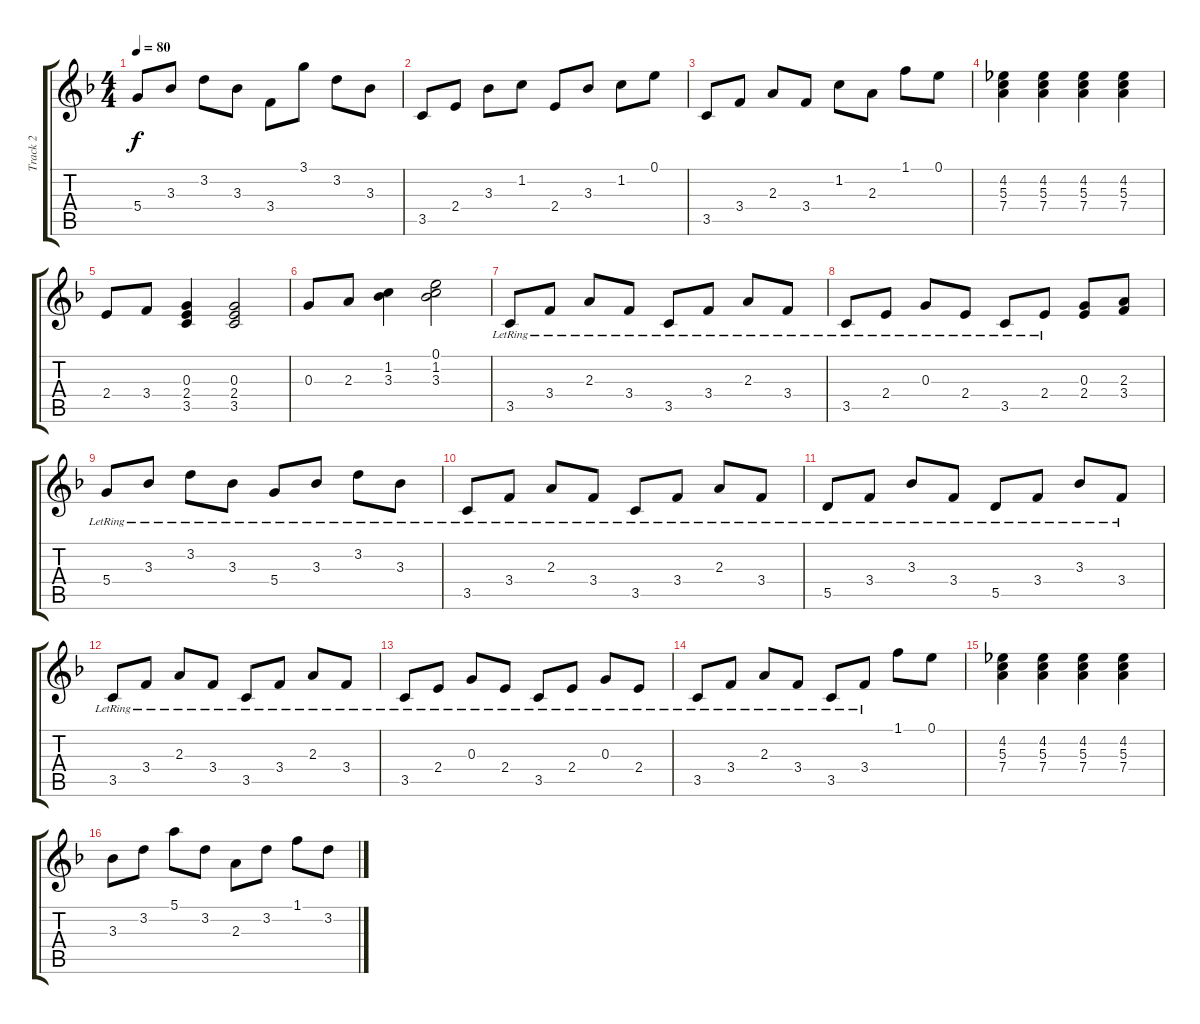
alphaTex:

\track ("Track 2" "Track 2") {instrument acousticguitarsteel}
\staff {score tabs}
\tuning (E4 B3 G3 D3 A2 E2) {hide}
\ts (4 4)
\tempo 80
\clef g2
\ks f
5.4.8{dy f} 3.3.8 3.2.8 3.3.8 3.4.8 3.1.8 3.2.8 3.3.8 |
3.5.8 2.4.8 3.3.8 1.2.8 2.4.8 3.3.8 1.2.8 0.1.8 |
3.5.8 3.4.8 2.3.8 3.4.8 1.2.8 2.3.8 1.1.8 0.1.8 |
(4.2 5.3 7.4).4 (4.2 5.3 7.4).4 (4.2 5.3 7.4).4 (4.2 5.3 7.4).4 |
2.4.8 3.4.8 (0.3 2.4 3.5).4 (0.3 2.4 3.5).2 |
0.3.8 2.3.8 (1.2 3.3).4 (0.1 1.2 3.3).2 |
3.5{lr}.8 3.4{lr}.8 2.3{lr}.8 3.4{lr}.8 3.5{lr}.8 3.4{lr}.8 2.3{lr}.8 3.4{lr}.8 |
3.5{lr}.8 2.4{lr}.8 0.3{lr}.8 2.4{lr}.8 3.5{lr}.8 2.4{lr}.8 (0.3 2.4).8 (2.3 3.4).8 |
5.4{lr}.8 3.3{lr}.8 3.2{lr}.8 3.3{lr}.8 5.4{lr}.8 3.3{lr}.8 3.2{lr}.8 3.3{lr}.8 |
3.5{lr}.8 3.4{lr}.8 2.3{lr}.8 3.4{lr}.8 3.5{lr}.8 3.4{lr}.8 2.3{lr}.8 3.4{lr}.8 |
5.5{lr}.8 3.4{lr}.8 3.3{lr}.8 3.4{lr}.8 5.5{lr}.8 3.4{lr}.8 3.3{lr}.8 3.4{lr}.8 |
3.5{lr}.8 3.4{lr}.8 2.3{lr}.8 3.4{lr}.8 3.5{lr}.8 3.4{lr}.8 2.3{lr}.8 3.4{lr}.8 |
3.5{lr}.8 2.4{lr}.8 0.3{lr}.8 2.4{lr}.8 3.5{lr}.8 2.4{lr}.8 0.3{lr}.8 2.4{lr}.8 |
3.5{lr}.8 3.4{lr}.8 2.3{lr}.8 3.4{lr}.8 3.5{lr}.8 3.4{lr}.8 1.1.8 0.1.8 |
(4.2 5.3 7.4).4 (4.2 5.3 7.4).4 (4.2 5.3 7.4).4 (4.2 5.3 7.4).4 |
3.3.8 3.2.8 5.1.8 3.2.8 2.3.8 3.2.8 1.1.8 3.2.8
